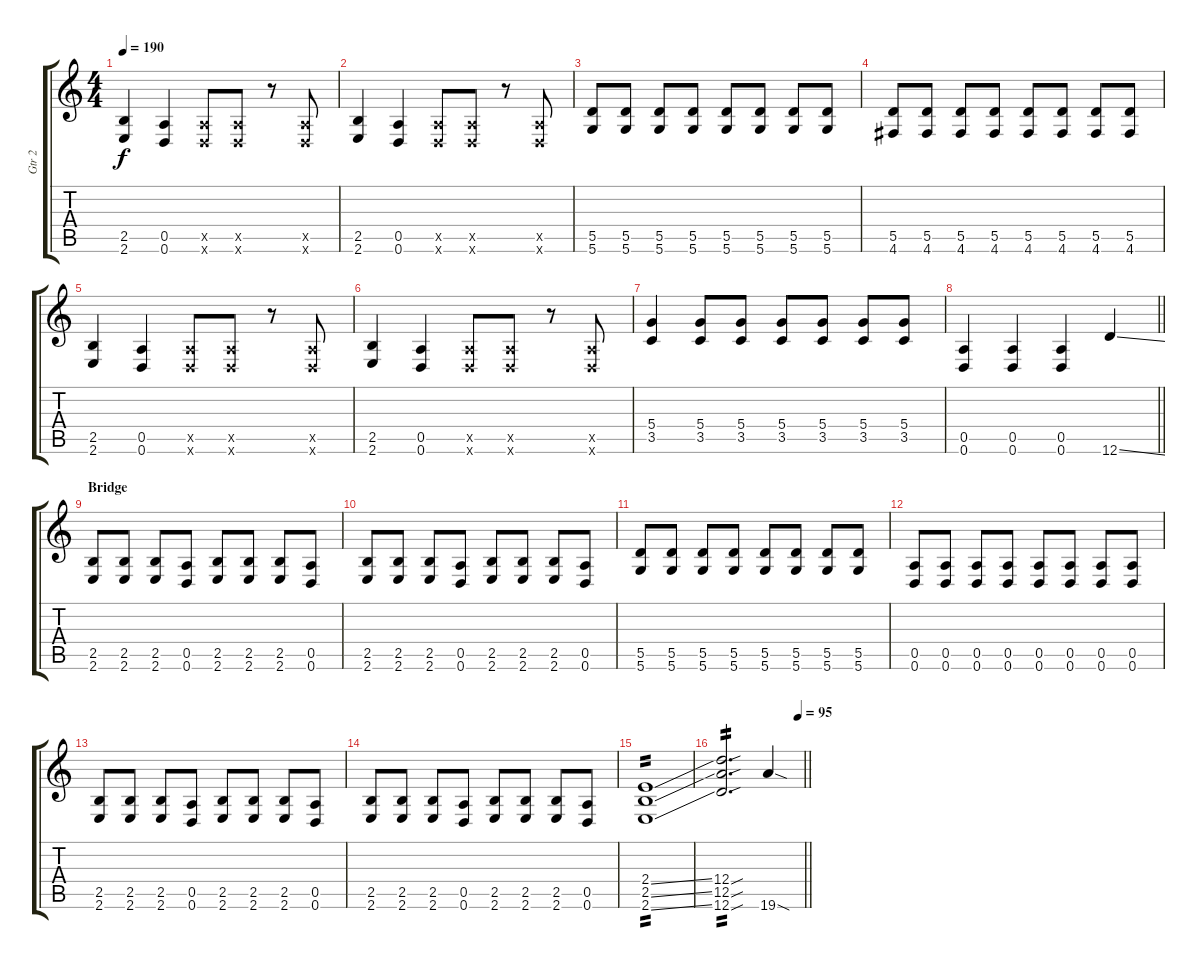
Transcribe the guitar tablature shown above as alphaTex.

\track ("Gtr 2" "Gtr 2") {instrument distortionguitar}
\staff {score tabs}
\tuning (E4 B3 G3 D3 A2 D2) {hide}
\ts (4 4)
\tempo 190
\clef g2
\ks c
(2.5 2.6).4{dy f} (0.5 0.6).4 (0.5{x} 0.6{x}).8 (0.5{x} 0.6{x}).8 r.8 (0.5{x} 0.6{x}).8 |
(2.5 2.6).4 (0.5 0.6).4 (0.5{x} 0.6{x}).8 (0.5{x} 0.6{x}).8 r.8 (0.5{x} 0.6{x}).8 |
(5.5 5.6).8 (5.5 5.6).8 (5.5 5.6).8 (5.5 5.6).8 (5.5 5.6).8 (5.5 5.6).8 (5.5 5.6).8 (5.5 5.6).8 |
(5.5 4.6).8 (5.5 4.6).8 (5.5 4.6).8 (5.5 4.6).8 (5.5 4.6).8 (5.5 4.6).8 (5.5 4.6).8 (5.5 4.6).8 |
(2.5 2.6).4 (0.5 0.6).4 (0.5{x} 0.6{x}).8 (0.5{x} 0.6{x}).8 r.8 (0.5{x} 0.6{x}).8 |
(2.5 2.6).4 (0.5 0.6).4 (0.5{x} 0.6{x}).8 (0.5{x} 0.6{x}).8 r.8 (0.5{x} 0.6{x}).8 |
(5.4 3.5).4 (5.4 3.5).8 (5.4 3.5).8 (5.4 3.5).8 (5.4 3.5).8 (5.4 3.5).8 (5.4 3.5).8 |
\barLineRight lightlight
(0.5 0.6).4 (0.5 0.6).4 (0.5 0.6).4 12.6{ss}.4 |
\section ("" "Bridge")
(2.5 2.6).8 (2.5 2.6).8 (2.5 2.6).8 (0.5 0.6).8 (2.5 2.6).8 (2.5 2.6).8 (2.5 2.6).8 (0.5 0.6).8 |
(2.5 2.6).8 (2.5 2.6).8 (2.5 2.6).8 (0.5 0.6).8 (2.5 2.6).8 (2.5 2.6).8 (2.5 2.6).8 (0.5 0.6).8 |
(5.5 5.6).8 (5.5 5.6).8 (5.5 5.6).8 (5.5 5.6).8 (5.5 5.6).8 (5.5 5.6).8 (5.5 5.6).8 (5.5 5.6).8 |
(0.5 0.6).8 (0.5 0.6).8 (0.5 0.6).8 (0.5 0.6).8 (0.5 0.6).8 (0.5 0.6).8 (0.5 0.6).8 (0.5 0.6).8 |
(2.5 2.6).8 (2.5 2.6).8 (2.5 2.6).8 (0.5 0.6).8 (2.5 2.6).8 (2.5 2.6).8 (2.5 2.6).8 (0.5 0.6).8 |
(2.5 2.6).8 (2.5 2.6).8 (2.5 2.6).8 (0.5 0.6).8 (2.5 2.6).8 (2.5 2.6).8 (2.5 2.6).8 (0.5 0.6).8 |
(2.4{ss} 2.5{ss} 2.6{ss}).1{tp 2} |
\tempo (95 0.9375)
\barLineRight lightlight
(12.4{sou} 12.5{sou} 12.6{sou}).2{d tp 2} 19.6{sod}.4
